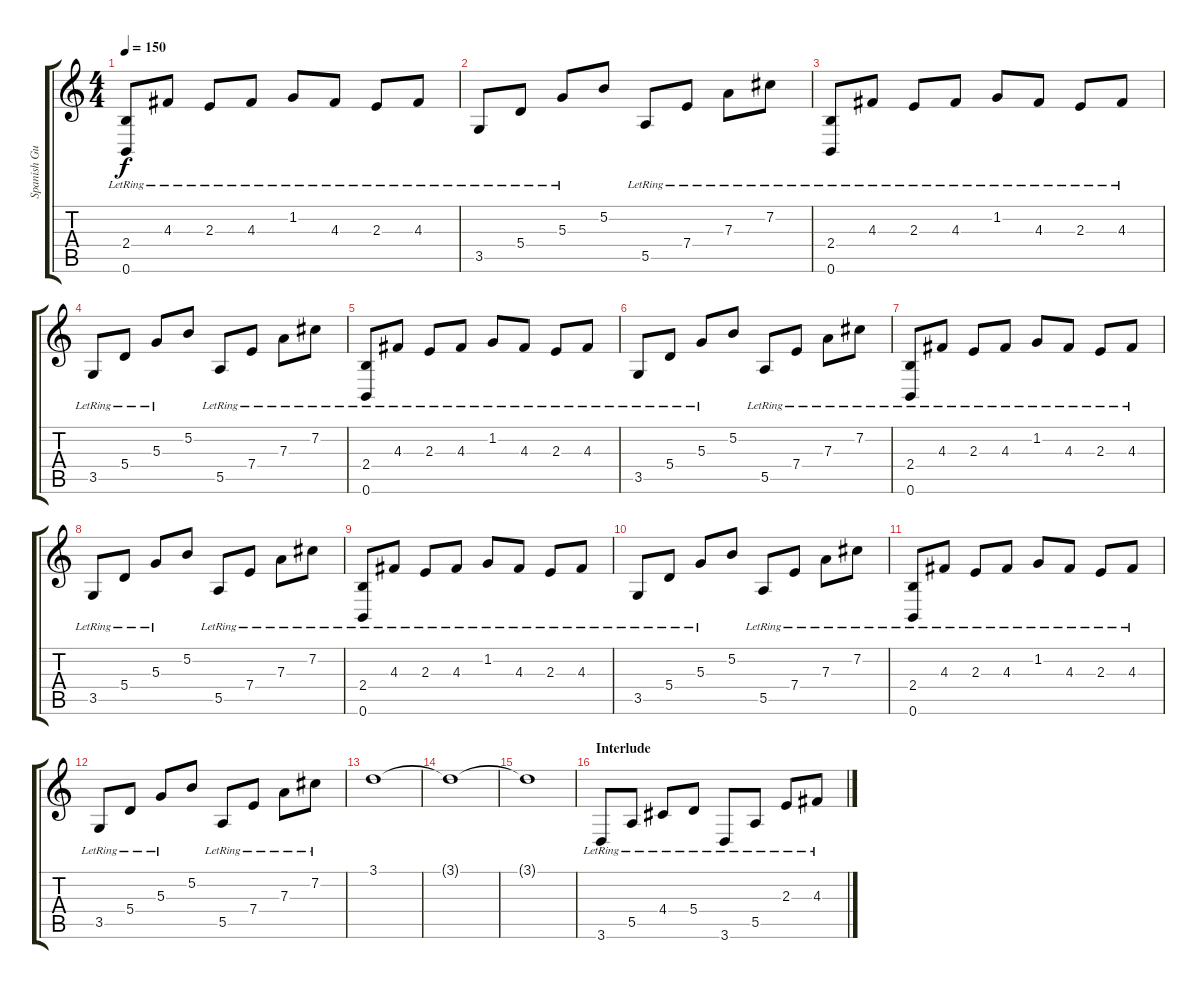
\track ("Spanish Guitar 1" "Spanish Gu") {instrument acousticguitarsteel}
\staff {score tabs}
\tuning (B3 Gb3 D3 A2 E2 B1) {hide}
\ts (4 4)
\tempo 150
\clef g2
\ks c
(2.4{lr} 0.6{lr}).8{dy f} 4.3{lr}.8 2.3{lr}.8 4.3{lr}.8 1.2{lr}.8 4.3{lr}.8 2.3{lr}.8 4.3{lr}.8 |
3.5{lr}.8 5.4{lr}.8 5.3{lr}.8 5.2.8 5.5{lr}.8 7.4{lr}.8 7.3{lr}.8 7.2{lr}.8 |
(2.4{lr} 0.6{lr}).8 4.3{lr}.8 2.3{lr}.8 4.3{lr}.8 1.2{lr}.8 4.3{lr}.8 2.3{lr}.8 4.3{lr}.8 |
3.5{lr}.8 5.4{lr}.8 5.3{lr}.8 5.2.8 5.5{lr}.8 7.4{lr}.8 7.3{lr}.8 7.2{lr}.8 |
(2.4{lr} 0.6{lr}).8 4.3{lr}.8 2.3{lr}.8 4.3{lr}.8 1.2{lr}.8 4.3{lr}.8 2.3{lr}.8 4.3{lr}.8 |
3.5{lr}.8 5.4{lr}.8 5.3{lr}.8 5.2.8 5.5{lr}.8 7.4{lr}.8 7.3{lr}.8 7.2{lr}.8 |
(2.4{lr} 0.6{lr}).8 4.3{lr}.8 2.3{lr}.8 4.3{lr}.8 1.2{lr}.8 4.3{lr}.8 2.3{lr}.8 4.3{lr}.8 |
3.5{lr}.8 5.4{lr}.8 5.3{lr}.8 5.2.8 5.5{lr}.8 7.4{lr}.8 7.3{lr}.8 7.2{lr}.8 |
(2.4{lr} 0.6{lr}).8 4.3{lr}.8 2.3{lr}.8 4.3{lr}.8 1.2{lr}.8 4.3{lr}.8 2.3{lr}.8 4.3{lr}.8 |
3.5{lr}.8 5.4{lr}.8 5.3{lr}.8 5.2.8 5.5{lr}.8 7.4{lr}.8 7.3{lr}.8 7.2{lr}.8 |
(2.4{lr} 0.6{lr}).8 4.3{lr}.8 2.3{lr}.8 4.3{lr}.8 1.2{lr}.8 4.3{lr}.8 2.3{lr}.8 4.3{lr}.8 |
3.5{lr}.8 5.4{lr}.8 5.3{lr}.8 5.2.8 5.5{lr}.8 7.4{lr}.8 7.3{lr}.8 7.2{lr}.8 |
3.1.1 |
3.1{t}.1 |
3.1{t}.1 |
\section ("" "Interlude")
3.6{lr}.8 5.5{lr}.8 4.4{lr}.8 5.4{lr}.8 3.6{lr}.8 5.5{lr}.8 2.3{lr}.8 4.3{lr}.8
